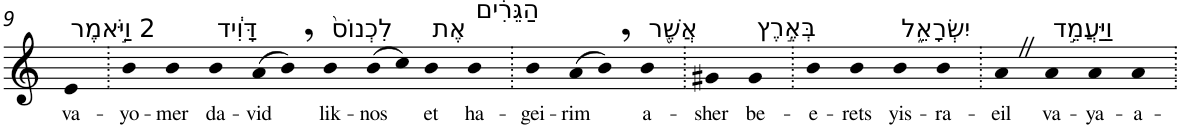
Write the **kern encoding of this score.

**kern	**text
*part1	*part1
*staff1	*staff1
*I"Piano	*
*I'Pno	*
!!LO:PB:g=z
*clefG2	*
*k[]	*
=9	=9
!LO:TX:a:t=2 וַיֹּ֣אמֶר	!
!	!LO:LY:b
4e	va-
=10.	=10.
!	!LO:LY:b
4b	-yo-
!	!LO:LY:b
4b	-mer
!LO:TX:a:t=דָּוִ֔יד	!
!	!LO:LY:b
4b	da-
!	!LO:LY:b
(>8a	-vid
8b,)	.
!LO:TX:a:t=לִכְנוֹס֙	!
!	!LO:LY:b
4b	lik-
!	!LO:LY:b
(>8b	-nos
8cc)	.
!LO:TX:a:t=אֶת	!
!	!LO:LY:b
4b	et
!LO:TX:a:t=הַגֵּרִ֔ים	!
!	!LO:LY:b
4b	ha-
=11.	=11.
!	!LO:LY:b
4b	-gei-
!	!LO:LY:b
(>8a	-rim
8b,)	.
!LO:TX:a:t=אֲשֶׁ֖ר	!
!	!LO:LY:b
4b	a-
=12.	=12.
!	!LO:LY:b
4g#X	-sher
!LO:TX:a:t=בְּאֶ֣רֶץ	!
!	!LO:LY:b
4g#	be-
=13.	=13.
!	!LO:LY:b
4b	-e-
!	!LO:LY:b
4b	-rets
!LO:TX:a:t=יִשְׂרָאֵ֑ל	!
!	!LO:LY:b
4b	yis-
!	!LO:LY:b
4b	-ra-
=14.	=14.
!	!LO:LY:b
4aZ	-eil
!LO:TX:a:t=וַיַּעֲמֵ֣ד	!
!	!LO:LY:b
4a	va-
!	!LO:LY:b
4a	-ya-
!	!LO:LY:b
4a	-a-
=.	=.
*-	*-
